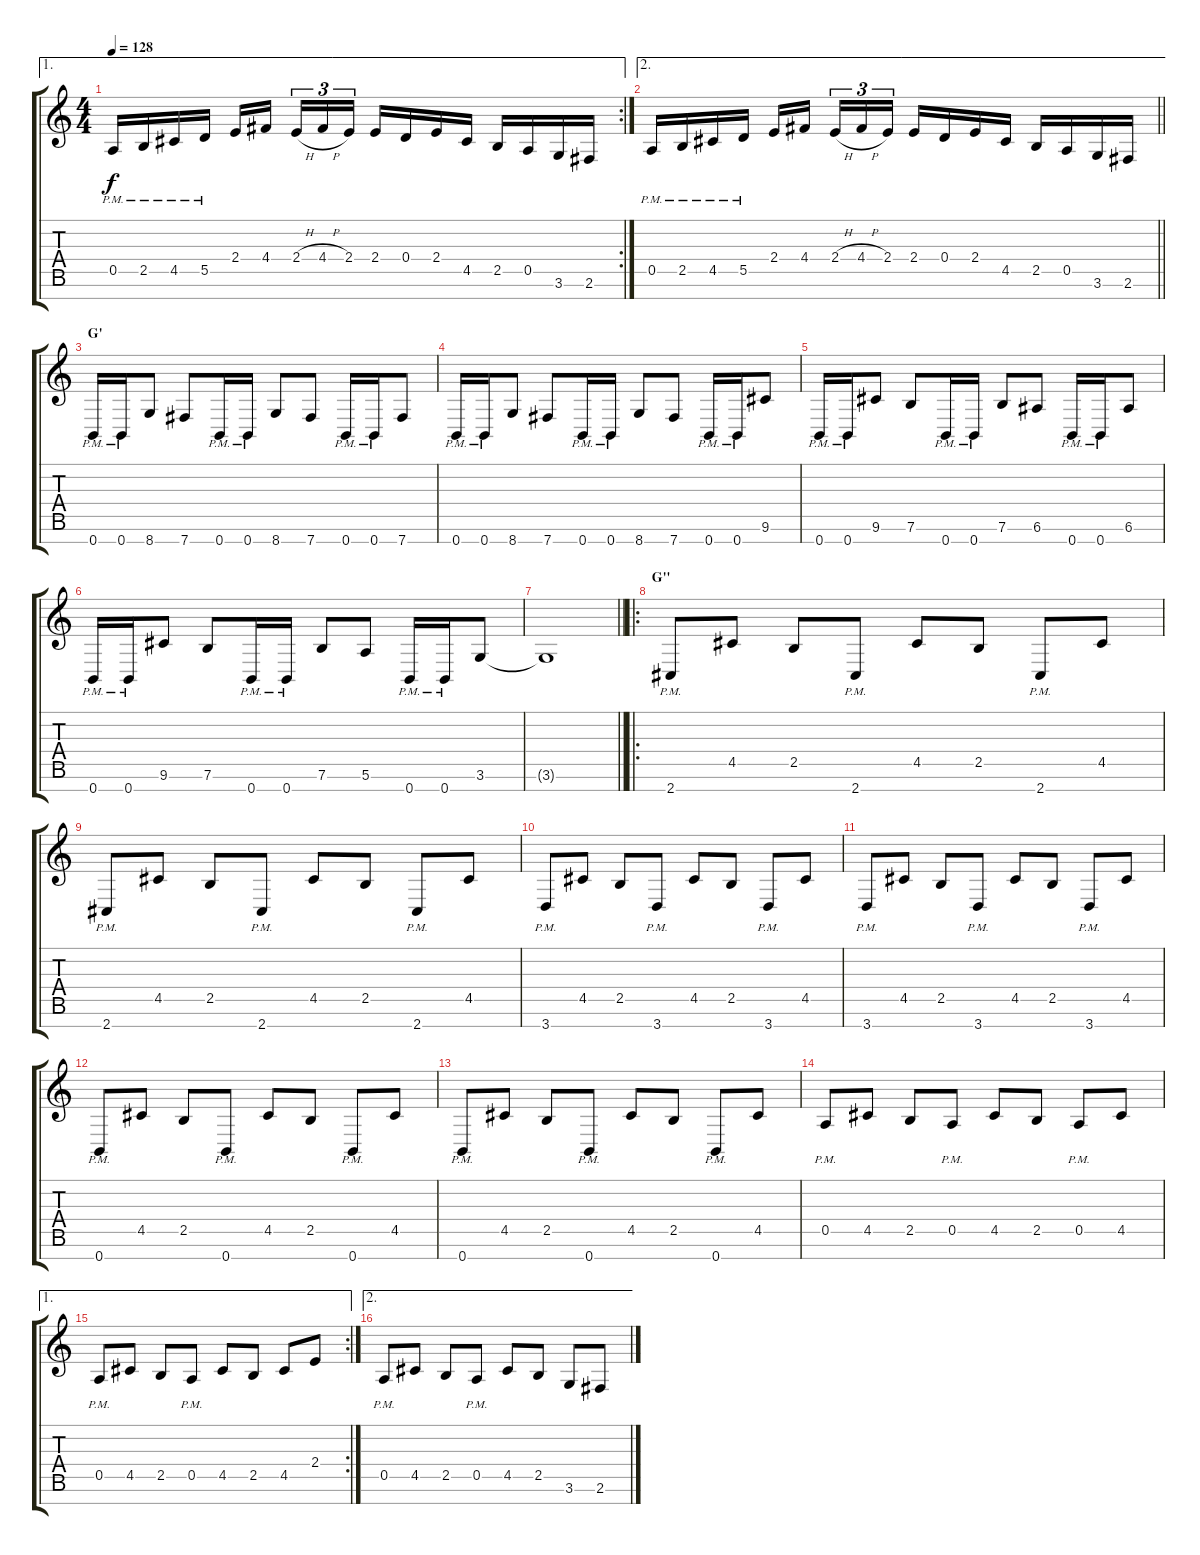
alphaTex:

\track "" {instrument overdrivenguitar}
\staff {score tabs}
\tuning (E4 B3 G3 D3 A2 E2 B1) {hide}
\ae 1
\rc 2
\ts (4 4)
\tempo 128
\clef g2
\ks c
0.5{pm}.16{dy f} 2.5{pm}.16 4.5{pm}.16 5.5{pm}.16 2.4.16 4.4.16{beam splitsecondary} 2.4{h}.16{tu (3 2)} 4.4{h}.16{tu (3 2)} 2.4.16{tu (3 2)} 2.4.16 0.4.16 2.4.16 4.5.16 2.5.16 0.5.16 3.6.16 2.6.16 |
\ae 2
\barLineRight lightlight
0.5{pm}.16 2.5{pm}.16 4.5{pm}.16 5.5{pm}.16 2.4.16 4.4.16{beam splitsecondary} 2.4{h}.16{tu (3 2)} 4.4{h}.16{tu (3 2)} 2.4.16{tu (3 2)} 2.4.16 0.4.16 2.4.16 4.5.16 2.5.16 0.5.16 3.6.16 2.6.16 |
\section ("" "G'")
0.7{pm}.16 0.7{pm}.16 8.7.8 7.7.8 0.7{pm}.16 0.7{pm}.16 8.7.8 7.7.8 0.7{pm}.16 0.7{pm}.16 7.7.8 |
0.7{pm}.16 0.7{pm}.16 8.7.8 7.7.8 0.7{pm}.16 0.7{pm}.16 8.7.8 7.7.8 0.7{pm}.16 0.7{pm}.16 9.6.8 |
0.7{pm}.16 0.7{pm}.16 9.6.8 7.6.8 0.7{pm}.16 0.7{pm}.16 7.6.8 6.6.8 0.7{pm}.16 0.7{pm}.16 6.6.8 |
0.7{pm}.16 0.7{pm}.16 9.6.8 7.6.8 0.7{pm}.16 0.7{pm}.16 7.6.8 5.6.8 0.7{pm}.16 0.7{pm}.16 3.6.8 |
\barLineRight lightlight
3.6{t}.1 |
\ro
\section ("" "G''")
2.7{pm}.8 4.5.8 2.5.8 2.7{pm}.8 4.5.8 2.5.8 2.7{pm}.8 4.5.8 |
2.7{pm}.8 4.5.8 2.5.8 2.7{pm}.8 4.5.8 2.5.8 2.7{pm}.8 4.5.8 |
3.7{pm}.8 4.5.8 2.5.8 3.7{pm}.8 4.5.8 2.5.8 3.7{pm}.8 4.5.8 |
3.7{pm}.8 4.5.8 2.5.8 3.7{pm}.8 4.5.8 2.5.8 3.7{pm}.8 4.5.8 |
0.7{pm}.8 4.5.8 2.5.8 0.7{pm}.8 4.5.8 2.5.8 0.7{pm}.8 4.5.8 |
0.7{pm}.8 4.5.8 2.5.8 0.7{pm}.8 4.5.8 2.5.8 0.7{pm}.8 4.5.8 |
0.5{pm}.8 4.5.8 2.5.8 0.5{pm}.8 4.5.8 2.5.8 0.5{pm}.8 4.5.8 |
\ae 1
\rc 2
0.5{pm}.8 4.5.8 2.5.8 0.5{pm}.8 4.5.8 2.5.8 4.5.8 2.4.8 |
\ae 2
0.5{pm}.8 4.5.8 2.5.8 0.5{pm}.8 4.5.8 2.5.8 3.6.8 2.6.8
